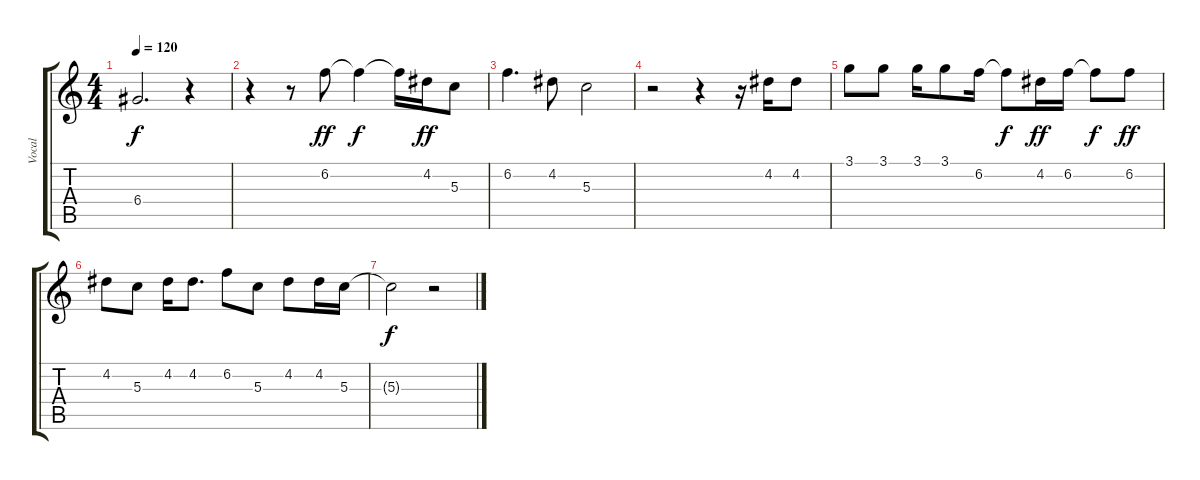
\track ("Vocal" "Vocal") {instrument fretlessbass}
\staff {score tabs}
\tuning (E4 B3 G3 D3 A2 E2) {hide}
\ts (4 4)
\tempo 120
\clef g2
\ks c
6.4.2{d dy f} r.4 |
r.4 r.8 6.2.8{dy ff} 6.2{t}.4{dy f} 6.2{t}.16 4.2.16{dy ff} 5.3.8 |
6.2.4{d} 4.2.8 5.3.2 |
r.2 r.4 r.16 4.2.16 4.2.8 |
3.1.8 3.1.8 3.1.16 3.1.8 6.2.16 6.2{t}.8{dy f} 4.2.16{dy ff} 6.2.16 6.2{t}.8{dy f} 6.2.8{dy ff} |
4.2.8 5.3.8 4.2.16 4.2.8{d} 6.2.8 5.3.8 4.2.8 4.2.16 5.3.16 |
5.3{t}.2{dy f} r.2
